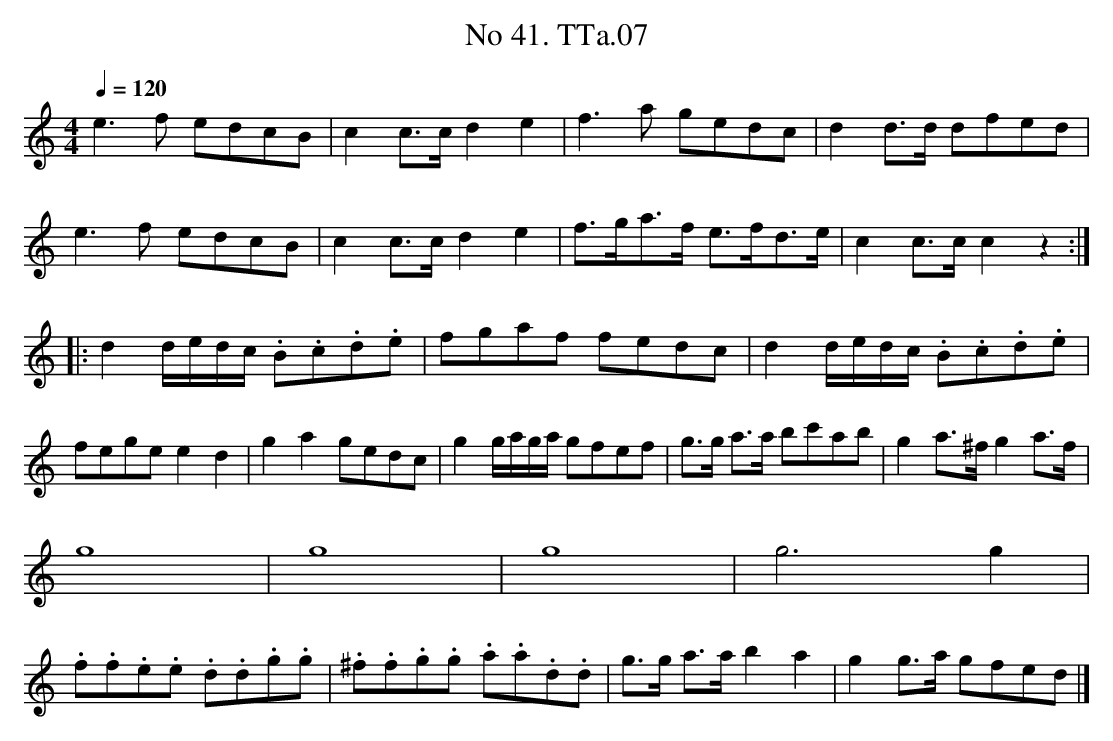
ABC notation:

X:1
T:No 41. TTa.07
M:4/4
L:1/8
Q:1/4=120
K:C
e3f edcB|c2c>cd2e2|f3a gedc|d2d>d dfed|
e3f edcB|c2c>cd2e2|f>ga>f e>fd>e|c2c>cc2z2:|
|:d2d/e/d/c/ .B.c.d.e|fgaf fedc|d2d/e/d/c/ .B.c.d.e|
fegee2d2|g2a2gedc|g2g/a/g/a/ gfef|g>g a>a bc'ab|g2a>^fg2a>f|
g8|g8|g8|g6g2|
.f.f.e.e .d.d.g.g|.^f.f.g.g .a.a.d.d|g>g a>ab2a2|g2g>a gfed|]
